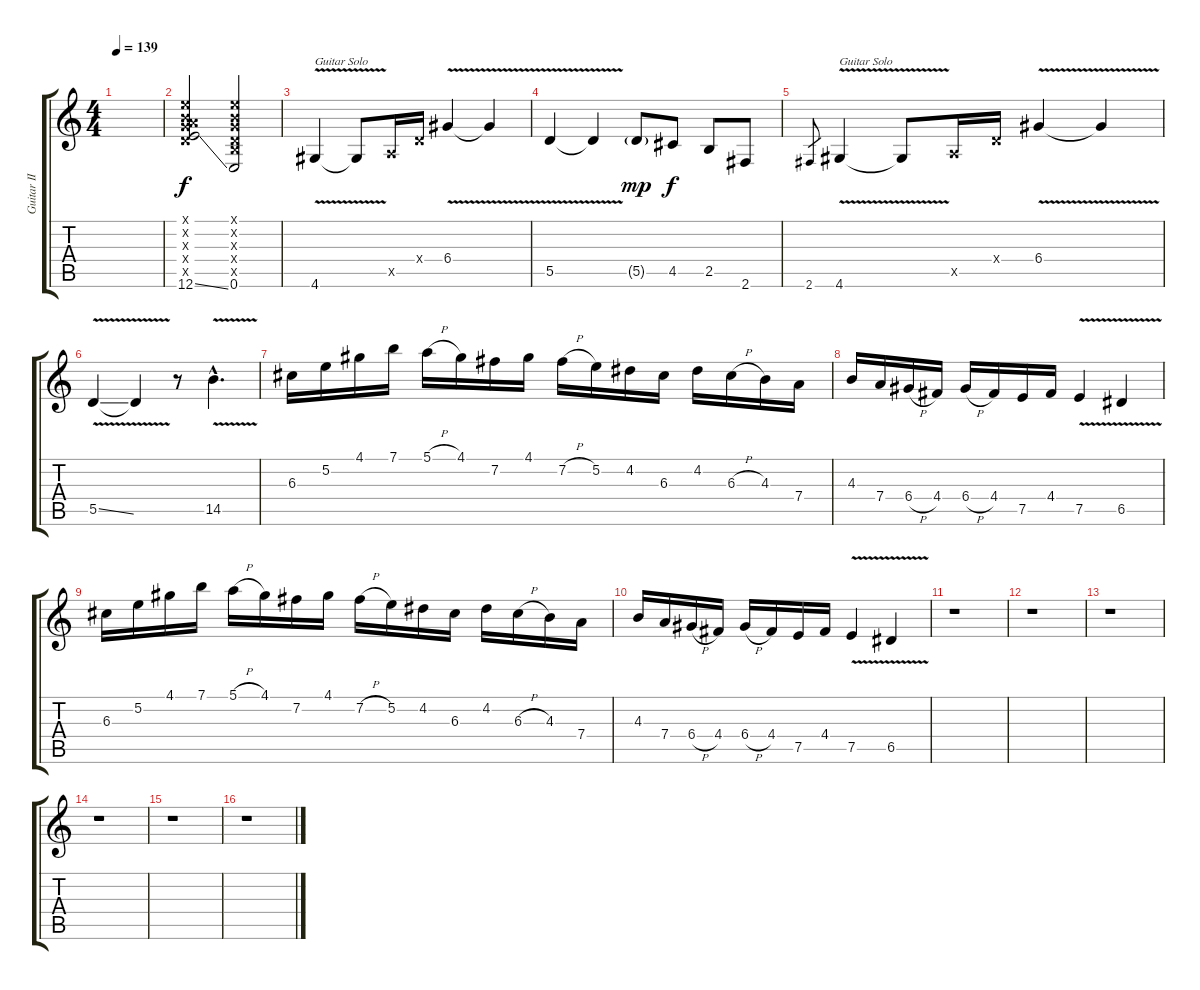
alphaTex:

\track ("Guitar II" "Guitar II") {instrument overdrivenguitar}
\staff {score tabs}
\tuning (E4 B3 G3 D3 A2 E2) {hide}
\ts (4 4)
\tempo 139
\clef g2
\ks c
|
(0.1{x} 0.2{x} 0.3{x} 0.4{x} 12.5{x} 12.6{ss}).2 (0.1{x} 0.2{x} 0.3{x} 0.4{x} 2.5{x} 0.6).2 |
4.6{v}.4{txt "Guitar Solo"} 4.6{t}.8 0.5{x}.16 0.4{x}.16 6.4{v}.4 6.4{t}.4 |
5.5{v}.4 5.5{t}.4 5.5{g}.8{dy mp} 4.5.8{dy f} 2.5.8 2.6.8 |
2.6.8{gr} 4.6{v}.4{txt "Guitar Solo"} 4.6{t}.8 0.5{x}.16 0.4{x}.16 6.4{v}.4 6.4{t}.4 |
5.5{v ss}.4 5.5{t}.4 r.8 14.5{v hac}.4{d} |
6.3.16 5.2.16 4.1.16 7.1.16 5.1{h}.16 4.1.16 7.2.16 4.1.16 7.2{h}.16 5.2.16 4.2.16 6.3.16 4.2.16 6.3{h}.16 4.3.16 7.4.16 |
4.3.16 7.4.16 6.4{h}.16 4.4.16 6.4{h}.16 4.4.16 7.5.16 4.4.16 7.5{v}.4 6.5{v}.4 |
6.3.16 5.2.16 4.1.16 7.1.16 5.1{h}.16 4.1.16 7.2.16 4.1.16 7.2{h}.16 5.2.16 4.2.16 6.3.16 4.2.16 6.3{h}.16 4.3.16 7.4.16 |
4.3.16 7.4.16 6.4{h}.16 4.4.16 6.4{h}.16 4.4.16 7.5.16 4.4.16 7.5{v}.4 6.5{v}.4 |
r.1 |
r.1 |
r.1 |
r.1 |
r.1 |
r.1
